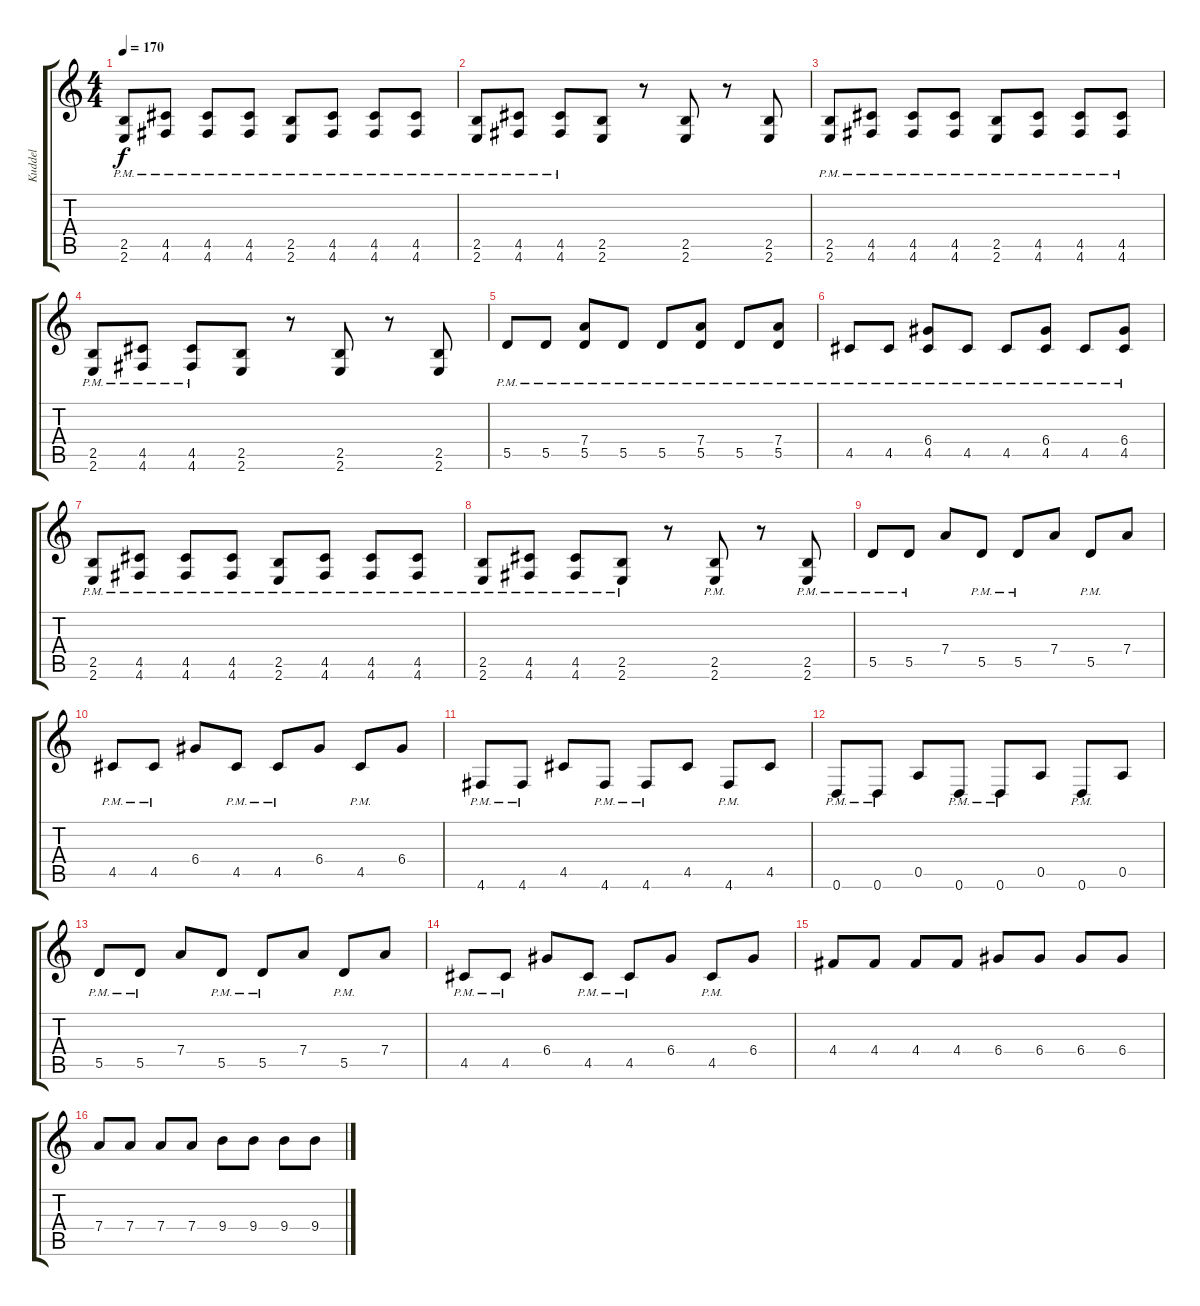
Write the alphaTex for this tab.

\track ("Kuddel" "Kuddel") {instrument distortionguitar}
\staff {score tabs}
\tuning (E4 B3 G3 D3 A2 D2) {hide}
\ts (4 4)
\tempo 170
\clef g2
\ks c
(2.5{pm} 2.6{pm}).8{dy f} (4.5{pm} 4.6{pm}).8 (4.5{pm} 4.6{pm}).8 (4.5{pm} 4.6{pm}).8 (2.5{pm} 2.6{pm}).8 (4.5{pm} 4.6{pm}).8 (4.5{pm} 4.6{pm}).8 (4.5{pm} 4.6{pm}).8 |
(2.5{pm} 2.6{pm}).8 (4.5{pm} 4.6{pm}).8 (4.5{pm} 4.6{pm}).8 (2.5 2.6).8 r.8 (2.5 2.6).8 r.8 (2.5 2.6).8 |
(2.5{pm} 2.6{pm}).8 (4.5{pm} 4.6{pm}).8 (4.5{pm} 4.6{pm}).8 (4.5{pm} 4.6{pm}).8 (2.5{pm} 2.6{pm}).8 (4.5{pm} 4.6{pm}).8 (4.5{pm} 4.6{pm}).8 (4.5{pm} 4.6{pm}).8 |
(2.5{pm} 2.6{pm}).8 (4.5{pm} 4.6{pm}).8 (4.5{pm} 4.6{pm}).8 (2.5 2.6).8 r.8 (2.5 2.6).8 r.8 (2.5 2.6).8 |
5.5{pm}.8 5.5{pm}.8 (7.4{pm} 5.5{pm}).8 5.5{pm}.8 5.5{pm}.8 (7.4{pm} 5.5{pm}).8 5.5{pm}.8 (7.4{pm} 5.5{pm}).8 |
4.5{pm}.8 4.5{pm}.8 (6.4{pm} 4.5{pm}).8 4.5{pm}.8 4.5{pm}.8 (6.4{pm} 4.5{pm}).8 4.5{pm}.8 (6.4{pm} 4.5{pm}).8 |
(2.5{pm} 2.6{pm}).8 (4.5{pm} 4.6{pm}).8 (4.5{pm} 4.6{pm}).8 (4.5{pm} 4.6{pm}).8 (2.5{pm} 2.6{pm}).8 (4.5{pm} 4.6{pm}).8 (4.5{pm} 4.6{pm}).8 (4.5{pm} 4.6{pm}).8 |
(2.5{pm} 2.6{pm}).8 (4.5{pm} 4.6{pm}).8 (4.5{pm} 4.6{pm}).8 (2.5{pm} 2.6{pm}).8 r.8 (2.5{pm} 2.6{pm}).8 r.8 (2.5{pm} 2.6{pm}).8 |
5.5{pm}.8 5.5{pm}.8 7.4.8 5.5{pm}.8 5.5{pm}.8 7.4.8 5.5{pm}.8 7.4.8 |
4.5{pm}.8 4.5{pm}.8 6.4.8 4.5{pm}.8 4.5{pm}.8 6.4.8 4.5{pm}.8 6.4.8 |
4.6{pm}.8 4.6{pm}.8 4.5.8 4.6{pm}.8 4.6{pm}.8 4.5.8 4.6{pm}.8 4.5.8 |
0.6{pm}.8 0.6{pm}.8 0.5.8 0.6{pm}.8 0.6{pm}.8 0.5.8 0.6{pm}.8 0.5.8 |
5.5{pm}.8 5.5{pm}.8 7.4.8 5.5{pm}.8 5.5{pm}.8 7.4.8 5.5{pm}.8 7.4.8 |
4.5{pm}.8 4.5{pm}.8 6.4.8 4.5{pm}.8 4.5{pm}.8 6.4.8 4.5{pm}.8 6.4.8 |
4.4.8 4.4.8 4.4.8 4.4.8 6.4.8 6.4.8 6.4.8 6.4.8 |
7.4.8 7.4.8 7.4.8 7.4.8 9.4.8 9.4.8 9.4.8 9.4.8
